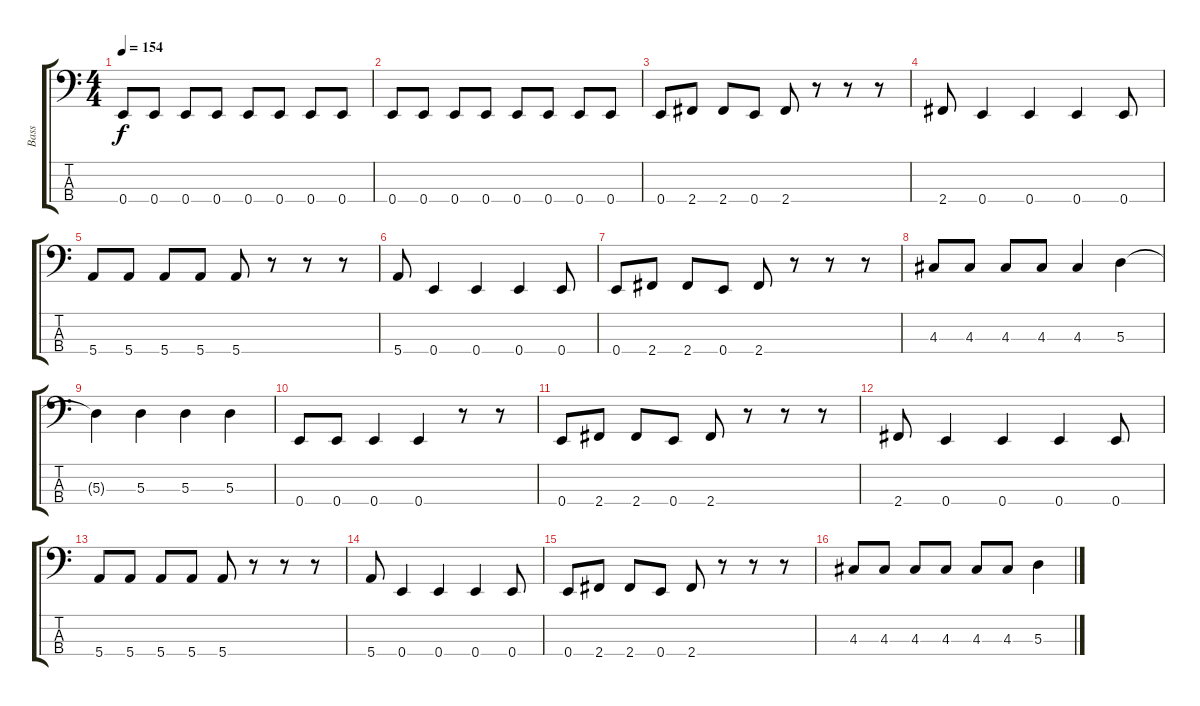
\track ("Bass" "Bass") {instrument electricbassfinger}
\staff {score tabs}
\tuning (G2 D2 A1 E1) {hide}
\ts (4 4)
\tempo 154
\clef f4
\ks c
0.4.8{dy f} 0.4.8 0.4.8 0.4.8 0.4.8 0.4.8 0.4.8 0.4.8 |
0.4.8 0.4.8 0.4.8 0.4.8 0.4.8 0.4.8 0.4.8 0.4.8 |
0.4.8 2.4.8 2.4.8 0.4.8 2.4.8 r.8 r.8 r.8 |
2.4.8 0.4.4 0.4.4 0.4.4 0.4.8 |
5.4.8 5.4.8 5.4.8 5.4.8 5.4.8 r.8 r.8 r.8 |
5.4.8 0.4.4 0.4.4 0.4.4 0.4.8 |
0.4.8 2.4.8 2.4.8 0.4.8 2.4.8 r.8 r.8 r.8 |
4.3.8 4.3.8 4.3.8 4.3.8 4.3.4 5.3.4 |
5.3{t}.4 5.3.4 5.3.4 5.3.4 |
0.4.8 0.4.8 0.4.4 0.4.4 r.8 r.8 |
0.4.8 2.4.8 2.4.8 0.4.8 2.4.8 r.8 r.8 r.8 |
2.4.8 0.4.4 0.4.4 0.4.4 0.4.8 |
5.4.8 5.4.8 5.4.8 5.4.8 5.4.8 r.8 r.8 r.8 |
5.4.8 0.4.4 0.4.4 0.4.4 0.4.8 |
0.4.8 2.4.8 2.4.8 0.4.8 2.4.8 r.8 r.8 r.8 |
4.3.8 4.3.8 4.3.8 4.3.8 4.3.8 4.3.8 5.3.4
